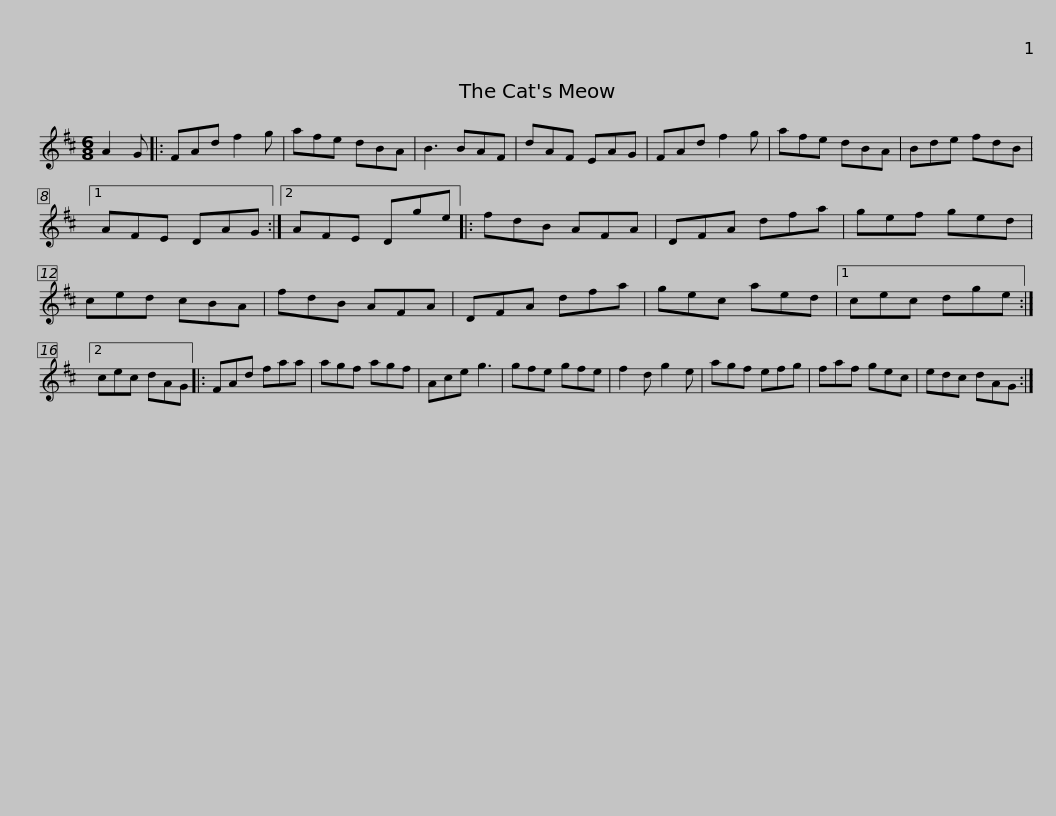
X:1
L:1/8
M:6/8
I:linebreak $
K:D
V:1 treble
V:1
 A2 G |: FAd f2 g | afe dBA | B3 BAF | dAF EAG | %5
 FAd f2 g | afe dBA | Bde fdB |1$ AFE DAG :|2 AFE Dge |: %10
 fdB AFA | DFA dfa | gef ged | ced cBA | fdB AFA |$ %15
 DFA dfa | gec aed |1 cec dge :|2 cec dAG |: FAd faa | %20
 agf agf | Ace g3 |$ gfe gfe | f2 d g2 e | agf efg | %25
 faf gec | edc dAG :| %27
